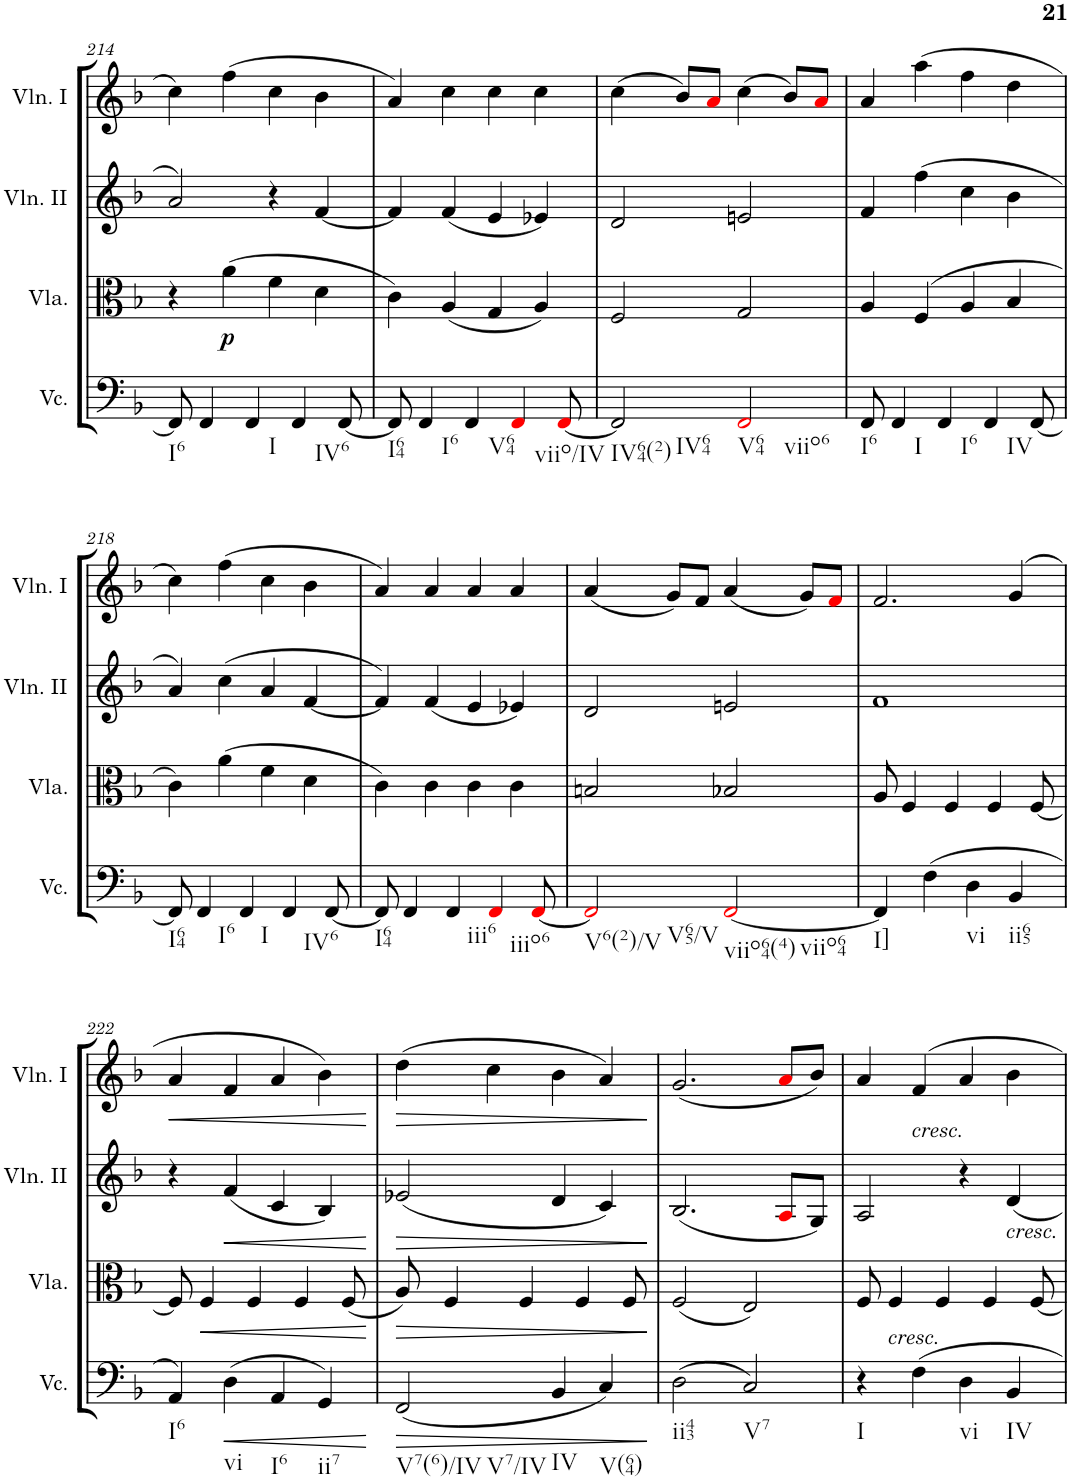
**kern	**dynam	**kern	**dynam	**kern	**dynam	**kern	**dynam
*part4	*part4	*part3	*part3	*part2	*part2	*part1	*part1
*staff4	*staff4	*staff3	*staff3	*staff2	*staff2	*staff1	*staff1
*I"Violoncello	*	*I"Viola	*	*I"Violino II	*	*I"Violino I	*
*I'Vc.	*	*I'Vla.	*	*I'Vln. II	*	*I'Vln. I	*
!!LO:PB:g=z
*clefF4	*	*clefC3	*	*clefG2	*	*clefG2	*
*k[b-]	*	*k[b-]	*	*k[b-]	*	*k[b-]	*
*M2/2	*	*M2/2	*	*M2/2	*	*M2/2	*
*met(c|)	*	*met(c|)	*	*met(c|)	*	*met(c|)	*
=214	=214	=214	=214	=214	=214	=214	=214
!LO:TX:b:t=I6	!	!	!	!	!	!	!
8FF/]	.	4r	.	2a/	.	4cc\	.
4FF/	.	.	.	.	.	.	.
!	!	!	!LO:DY:b	!	!	!	!
.	.	(4a\	p	.	.	(4ff\	.
!LO:TX:b:t=I	!	!	!	!	!	!	!
4FF/	.	.	.	.	.	.	.
.	.	4f\	.	4r	.	4cc\	.
!LO:TX:b:t=IV6	!	!	!	!	!	!	!
4FF/	.	.	.	.	.	.	.
.	.	4d\	.	[4f/	.	4b-\	.
[8FF/	.	.	.	.	.	.	.
=215	=215	=215	=215	=215	=215	=215	=215
!LO:TX:b:t=I64	!	!	!	!	!	!	!
8FF/]	.	4c\)	.	4f/]	.	4a/)	.
!LO:TX:b:t=I6	!	!	!	!	!	!	!
4FF/	.	.	.	.	.	.	.
.	.	(4A/	.	(4f/	.	4cc\	.
!LO:TX:b:t=V64	!	!	!	!	!	!	!
4FF/	.	.	.	.	.	.	.
.	.	4G/	.	4e/	.	4cc\	.
!LO:TX:b:t=viio/IV	!	!	!	!	!	!	!
4FFi/	.	.	.	.	.	.	.
.	.	4A/)	.	4e-X/)	.	4cc\	.
[8FFi/	.	.	.	.	.	.	.
=216	=216	=216	=216	=216	=216	=216	=216
!LO:TX:b:t=IV64(2)	!	!	!	!	!	!	!
!LO:TX:b:t=IV64	!	!	!	!	!	!	!
2FF/]	.	2F/	.	2d/	.	(4cc\	.
.	.	.	.	.	.	8b-/L)	.
.	.	.	.	.	.	8ai/J	.
!LO:TX:b:t=V64	!	!	!	!	!	!	!
!LO:TX:b:t=viio6	!	!	!	!	!	!	!
2FFi/	.	2G/	.	2en/	.	(4cc\	.
.	.	.	.	.	.	8b-/L)	.
.	.	.	.	.	.	8ai/J	.
=217	=217	=217	=217	=217	=217	=217	=217
!LO:TX:b:t=I6	!	!	!	!	!	!	!
8FF/	.	4A/	.	4f/	.	4a/	.
!LO:TX:b:t=I	!	!	!	!	!	!	!
4FF/	.	.	.	.	.	.	.
.	.	(4F/	.	(4ff\	.	(4aa\	.
!LO:TX:b:t=I6	!	!	!	!	!	!	!
4FF/	.	.	.	.	.	.	.
.	.	4A/	.	4cc\	.	4ff\	.
!LO:TX:b:t=IV	!	!	!	!	!	!	!
4FF/	.	.	.	.	.	.	.
.	.	4B-/	.	4b-\	.	4dd\	.
[8FF/	.	.	.	.	.	.	.
!!LO:LB:g=z
=218	=218	=218	=218	=218	=218	=218	=218
!LO:TX:b:t=I64	!	!	!	!	!	!	!
8FF/]	.	4c\)	.	4a/)	.	4cc\)	.
!LO:TX:b:t=I6	!	!	!	!	!	!	!
4FF/	.	.	.	.	.	.	.
.	.	(4a\	.	(4cc\	.	(4ff\	.
!LO:TX:b:t=I	!	!	!	!	!	!	!
4FF/	.	.	.	.	.	.	.
.	.	4f\	.	4a/	.	4cc\	.
!LO:TX:b:t=IV6	!	!	!	!	!	!	!
4FF/	.	.	.	.	.	.	.
.	.	4d\	.	[4f/	.	4b-\	.
[8FF/	.	.	.	.	.	.	.
=219	=219	=219	=219	=219	=219	=219	=219
!LO:TX:b:t=I64	!	!	!	!	!	!	!
8FF/]	.	4c\)	.	4f/])	.	4a/)	.
4FF/	.	.	.	.	.	.	.
.	.	4c\	.	(4f/	.	4a/	.
!LO:TX:b:t=iii6	!	!	!	!	!	!	!
4FF/	.	.	.	.	.	.	.
.	.	4c\	.	4e/	.	4a/	.
!LO:TX:b:t=iiio6	!	!	!	!	!	!	!
4FFi/	.	.	.	.	.	.	.
.	.	4c\	.	4e-X/)	.	4a/	.
[8FFi/	.	.	.	.	.	.	.
=220	=220	=220	=220	=220	=220	=220	=220
!LO:TX:b:t=V6(2)/V	!	!	!	!	!	!	!
!LO:TX:b:t=V65/V	!	!	!	!	!	!	!
2FFi/]	.	2Bn/	.	2d/	.	(4a/	.
.	.	.	.	.	.	8g/L)	.
.	.	.	.	.	.	8f/J	.
!LO:TX:b:t=viio64(4)	!	!	!	!	!	!	!
!LO:TX:b:t=viio64	!	!	!	!	!	!	!
[2FFi/	.	2B-X/	.	2en/	.	(4a/	.
.	.	.	.	.	.	8g/L)	.
.	.	.	.	.	.	8fi/J	.
=221	=221	=221	=221	=221	=221	=221	=221
!LO:TX:b:t=I]	!	!	!	!	!	!	!
4FF/]	.	8A/	.	1f	.	2.f/	.
.	.	4F/	.	.	.	.	.
(4F\	.	.	.	.	.	.	.
.	.	4F/	.	.	.	.	.
!LO:TX:b:t=vi	!	!	!	!	!	!	!
4D\	.	.	.	.	.	.	.
.	.	4F/	.	.	.	.	.
!LO:TX:b:t=ii65	!	!	!	!	!	!	!
4BB-/	.	.	.	.	.	(4g/	.
.	.	[8F/	.	.	.	.	.
!!LO:LB:g=z
=222	=222	=222	=222	=222	=222	=222	=222
!LO:TX:b:t=I6	!	!	!	!	!	!	!
!	!	!	!	!	!	!	!LO:HP:b
4AA/)	.	8F/]	.	4r	.	4a/	<
!	!	!	!LO:HP:b	!	!	!	!
.	.	4F/	<	.	.	.	.
!LO:TX:b:t=vi	!	!	!	!	!	!	!
!	!LO:HP:b	!	!	!	!LO:HP:b	!	!
(4D\	<	.	.	(4f/	<	4f/	.
.	.	4F/	.	.	.	.	.
!LO:TX:b:t=I6	!	!	!	!	!	!	!
4AA/	.	.	.	4c/	.	4a/	.
.	.	4F/	.	.	.	.	.
!LO:TX:b:t=ii7	!	!	!	!	!	!	!
4GG/)	.	.	.	4B-/)	.	4b-\)	.
.	.	(8F/	.	.	.	.	.
.	[	.	[	.	[	.	[
=223	=223	=223	=223	=223	=223	=223	=223
!LO:TX:b:t=V7(6)/IV	!	!	!	!	!	!	!
!LO:TX:b:t=V7/IV	!	!	!	!	!	!	!
!	!LO:HP:b	!	!LO:HP:b	!	!LO:HP:b	!	!LO:HP:b
(2FF/	>	8A/)	>	(2e-X/	>	(4dd\	>
.	.	4F/	.	.	.	.	.
.	.	.	.	.	.	4cc\	.
.	.	4F/	.	.	.	.	.
!LO:TX:b:t=IV	!	!	!	!	!	!	!
4BB-/	.	.	.	4d/	.	4b-\	.
.	.	4F/	.	.	.	.	.
!LO:TX:b:t=V(64)	!	!	!	!	!	!	!
4C/)	.	.	.	4c/)	.	4a/)	.
.	.	8F/	.	.	.	.	.
.	]	.	]	.	]	.	]
=224	=224	=224	=224	=224	=224	=224	=224
!LO:TX:b:t=ii43	!	!	!	!	!	!	!
(2D\	.	(2F/	.	(2.B-/	.	(2.g/	.
!LO:TX:b:t=V7	!	!	!	!	!	!	!
2C/)	.	2E/)	.	.	.	.	.
.	.	.	.	8Ai/L	.	8ai/L	.
.	.	.	.	8G/J)	.	8b-/J)	.
=225	=225	=225	=225	=225	=225	=225	=225
!LO:TX:b:t=I	!	!	!	!	!	!	!
4r	.	8F/	.	2A/	.	4a/	.
!	!	!LO:TX:b:i:t=cresc.	!	!	!	!	!
.	.	4F/	.	.	.	.	.
!	!	!	!	!	!	!LO:TX:b:i:t=cresc.	!
4F\	.	.	.	.	.	4f/	.
.	.	4F/	.	.	.	.	.
!LO:TX:b:t=vi	!	!	!	!	!	!	!
4D\	.	.	.	4r	.	4a/	.
.	.	4F/	.	.	.	.	.
!	!	!	!	!LO:TX:b:i:t=cresc.	!	!	!
!LO:TX:b:t=IV	!	!	!	!	!	!	!
4BB-/	.	.	.	4d/	.	4b-\	.
.	.	[8F/	.	.	.	.	.
=	=	=	=	=	=	=	=
*-	*-	*-	*-	*-	*-	*-	*-
